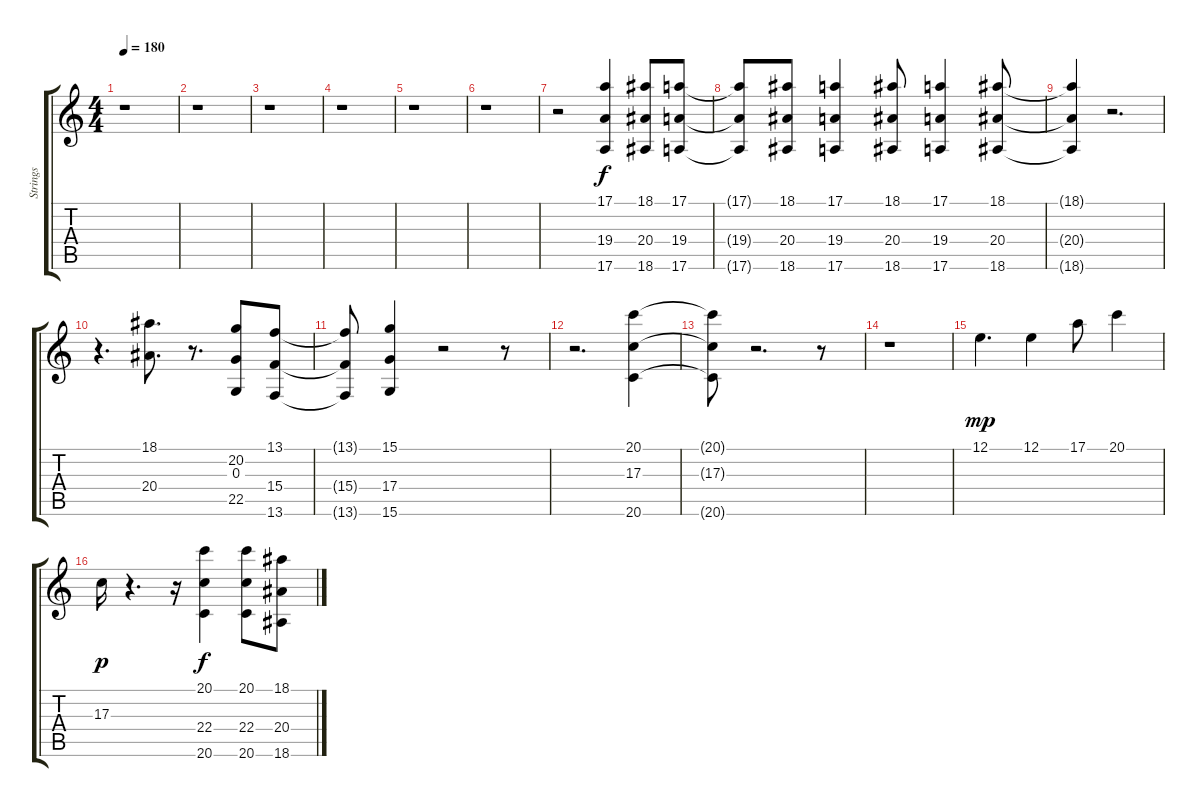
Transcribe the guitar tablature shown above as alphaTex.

\track ("Strings" "Strings") {instrument stringensemble1}
\staff {score tabs}
\tuning (E4 B3 G3 D3 A2 E2) {hide}
\ts (4 4)
\tempo 180
\clef g2
\ks c
r.1{dy f} |
r.1 |
r.1 |
r.1 |
r.1 |
r.1 |
r.2 (17.1 19.4 17.6).4 (18.1 20.4 18.6).8 (17.1 19.4 17.6).8 |
(17.1{t} 19.4{t} 17.6{t}).8 (18.1 20.4 18.6).8 (17.1 19.4 17.6).4 (18.1 20.4 18.6).8 (17.1 19.4 17.6).4 (18.1 20.4 18.6).8 |
(18.1{t} 20.4{t} 18.6{t}).4 r.2{d} |
r.4{d} (18.1 20.4).8{d} r.8{d} (20.2 0.3 22.5).8 (13.1 15.4 13.6).8 |
(13.1{t} 15.4{t} 13.6{t}).8 (15.1 17.4 15.6).4 r.2 r.8 |
r.2{d} (20.1 17.3 20.6).4 |
(20.1{t} 17.3{t} 20.6{t}).8 r.2{d} r.8 |
r.1 |
12.1.4{d dy mp volume 5} 12.1.4{volume 7} 17.1.8{volume 8} 20.1.4{volume 9} |
17.3.16{dy p volume 10} r.4{d} r.16 (20.1 22.4 20.6).4{dy f volume 8} (20.1 22.4 20.6).8 (18.1 20.4 18.6).8
